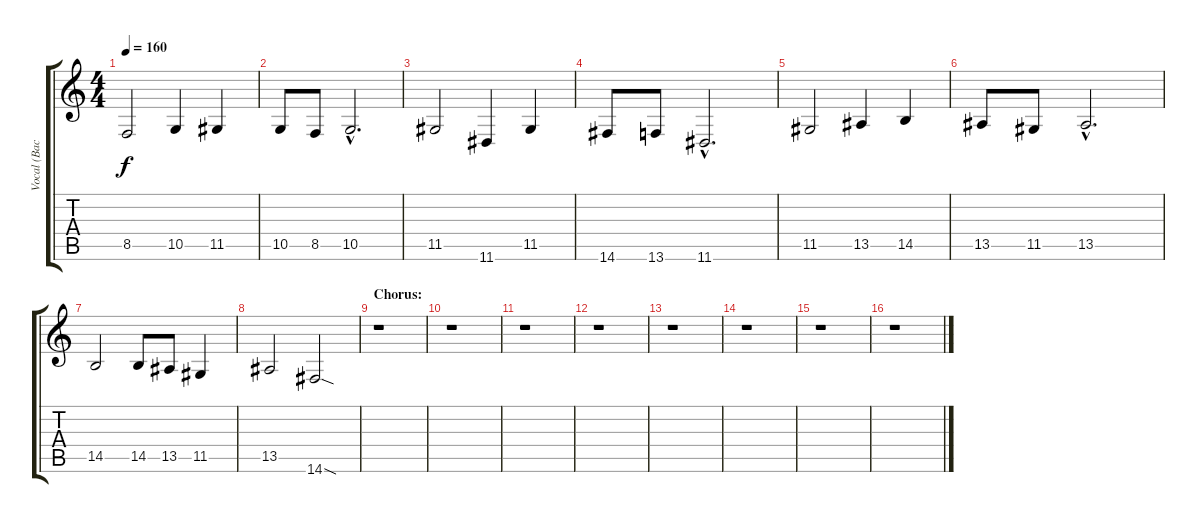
\track ("Vocal (Backing)" "Vocal (Bac") {instrument oboe}
\staff {score tabs}
\tuning (E4 B3 G3 D3 A2 E2) {hide}
\ts (4 4)
\tempo 160
\clef g2
\ks c
8.5.2{dy f} 10.5.4 11.5.4 |
10.5.8 8.5.8 10.5{hac}.2{d} |
11.5.2 11.6.4 11.5.4 |
14.6.8 13.6.8 11.6{hac}.2{d} |
11.5.2 13.5.4 14.5.4 |
13.5.8 11.5.8 13.5{hac}.2{d} |
14.5.2 14.5.8 13.5.8 11.5.4 |
13.5.2 14.6{sod}.2 |
\section ("" "Chorus:")
r.1 |
r.1 |
r.1 |
r.1 |
r.1 |
r.1 |
r.1 |
r.1
